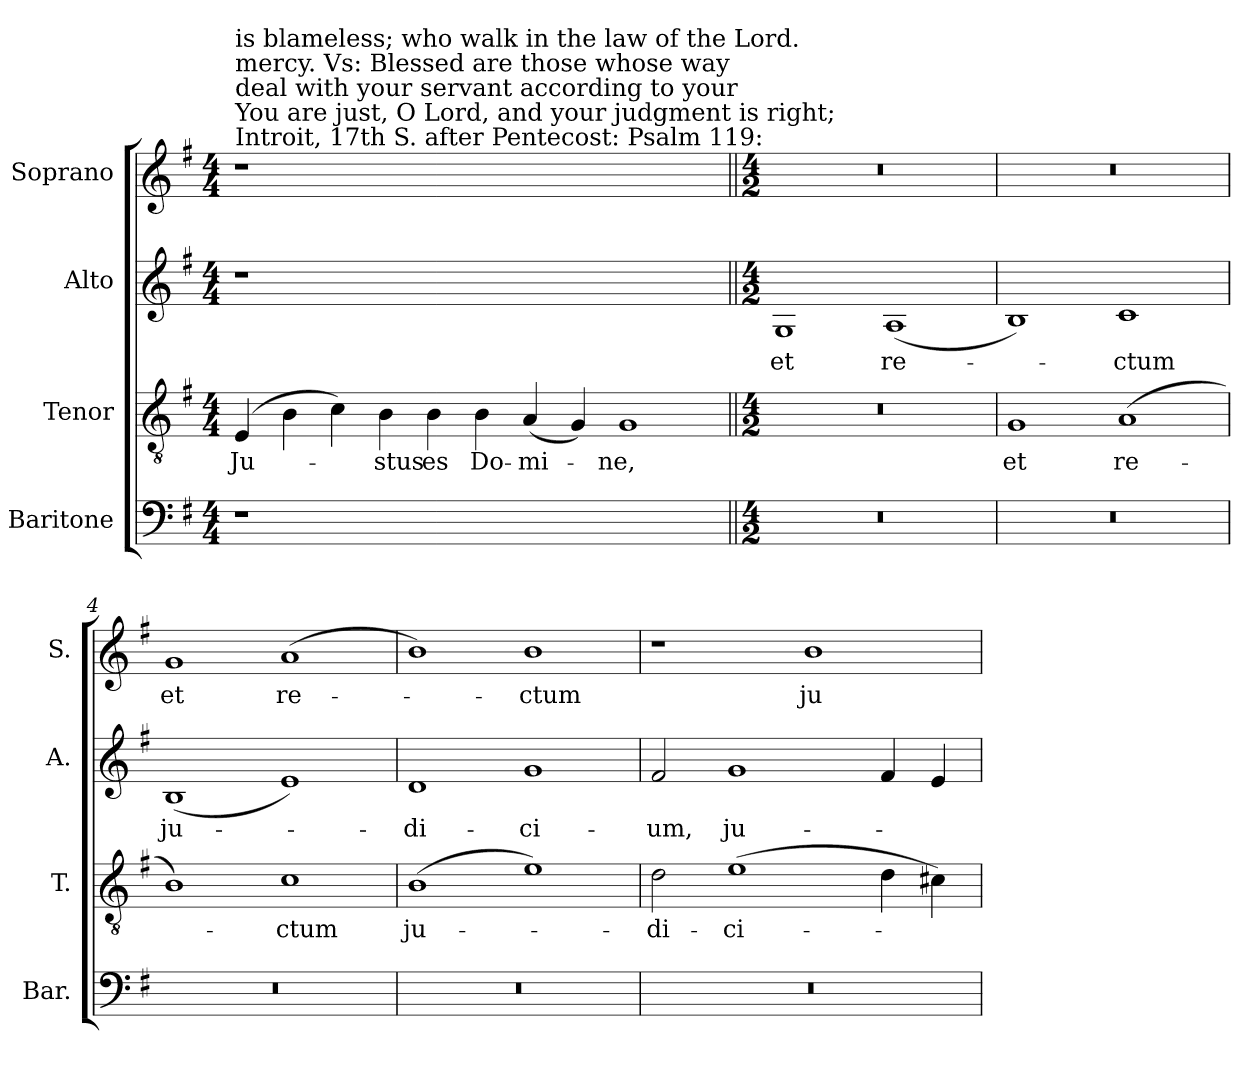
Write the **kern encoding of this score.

**kern	**kern	**text	**kern	**text	**kern	**text
*part4	*part3	*part3	*part2	*part2	*part1	*part1
*staff4	*staff3	*staff3	*staff2	*staff2	*staff1	*staff1
*I"Baritone	*I"Tenor	*	*I"Alto	*	*I"Soprano	*
*I'Bar.	*I'T.	*	*I'A.	*	*I'S.	*
!!LO:PB:g=z
*clefF4	*clefGv2	*	*clefG2	*	*clefG2	*
*	*ITrd7c12	*	*	*	*	*
*k[f#]	*k[f#]	*	*k[f#]	*	*k[f#]	*
*G:	*G:	*	*G:	*	*G:	*
*M4/4	*M4/4	*	*M4/4	*	*M4/4	*
*MM192	*MM192	*	*MM192	*	*MM192	*
=1	=1	=1	=1	=1	=1	=1
!LO:N:vis=1	!	!	!	!	!	!
!	!	!	!	!	!LO:TX:a:t=Introit, 17th S. after Pentecost&colon; Psalm 119&colon;	!
!	!	!	!	!	!LO:TX:t=You are just, O Lord, and your judgment is right;	!
!	!	!	!	!	!LO:TX:t=deal with your servant according to your	!
!	!	!	!	!	!LO:TX:t=mercy.   Vs&colon; Blessed are those whose way	!
!	!	!	!	!	!LO:TX:t=is blameless; who walk in the law of the Lord.	!
!	!	!LO:LY:b:color=#000000	!LO:N:vis=1	!	!LO:N:vis=1	!
1r	(4EEi/	Ju-	1r	.	1r	.
.	4BBi\	.	.	.	.	.
.	4Ci\)	.	.	.	.	.
!	!	!LO:LY:b:color=#000000	!	!	!	!
.	4BBi\	-stus	.	.	.	.
!	!	!LO:LY:b:color=#000000	!	!	!	!
0ryy	4BBi\	es	0ryy	.	0ryy	.
!	!	!LO:LY:b:color=#000000	!	!	!	!
.	4BBi\	Do-	.	.	.	.
!	!	!LO:LY:b:color=#000000	!	!	!	!
.	(4AAi/	-mi-	.	.	.	.
.	4GGi/)	.	.	.	.	.
!	!	!LO:LY:b:color=#000000	!	!	!	!
.	1GGi	-ne,	.	.	.	.
=2||	=2||	=2||	=2||	=2||	=2||	=2||
*M4/2	*M4/2	*	*M4/2	*	*M4/2	*
!LO:N:vis=1	!LO:N:vis=1	!	!	!	!	!
!	!	!	!	!LO:LY:b:color=#000000	!LO:N:vis=1	!
0r	0r	.	1Gi	et	0r	.
!	!	!	!	!LO:LY:b:color=#000000	!	!
.	.	.	(1Ai	re-	.	.
=3	=3	=3	=3	=3	=3	=3
!LO:N:vis=1	!	!	!	!	!	!
!	!	!LO:LY:b:color=#000000	!	!	!LO:N:vis=1	!
0r	1GGi	et	1Bi)	.	0r	.
!	!	!LO:LY:b:color=#000000	!	!	!	!
!	!	!	!	!LO:LY:b:color=#000000	!	!
.	(1AAi	re-	1ci	-ctum	.	.
=4	=4	=4	=4	=4	=4	=4
!LO:N:vis=1	!	!	!	!	!	!
!	!	!	!	!LO:LY:b:color=#000000	!	!
!	!	!	!	!	!	!LO:LY:b:color=#000000
0r	1BBi)	.	(1Bi	ju-	1gi	et
!	!	!LO:LY:b:color=#000000	!	!	!	!
!	!	!	!	!	!	!LO:LY:b:color=#000000
.	1Ci	-ctum	1ei)	.	(1ai	re-
=5	=5	=5	=5	=5	=5	=5
!LO:N:vis=1	!	!	!	!	!	!
!	!	!LO:LY:b:color=#000000	!	!	!	!
!	!	!	!	!LO:LY:b:color=#000000	!	!
0r	(1BBi	ju-	1di	-di-	1bi)	.
!	!	!	!	!LO:LY:b:color=#000000	!	!
!	!	!	!	!	!	!LO:LY:b:color=#000000
.	1Ei)	.	1gi	-ci-	1bi	-ctum
=6	=6	=6	=6	=6	=6	=6
!LO:N:vis=1	!	!	!	!	!	!
!	!	!LO:LY:b:color=#000000	!	!	!	!
!	!	!	!	!LO:LY:b:color=#000000	!	!
0r	2Di\	-di-	2f#i/	-um,	1r	.
!	!	!LO:LY:b:color=#000000	!	!	!	!
!	!	!	!	!LO:LY:b:color=#000000	!	!
.	(1Ei	-ci-	1gi	ju-	.	.
!	!	!	!	!	!	!LO:LY:b:color=#000000
.	.	.	.	.	1bi	ju-
.	4Di\	.	4f#i/	.	.	.
.	4C#Xi\)	.	4ei/	.	.	.
=	=	=	=	=	=	=
*-	*-	*-	*-	*-	*-	*-
